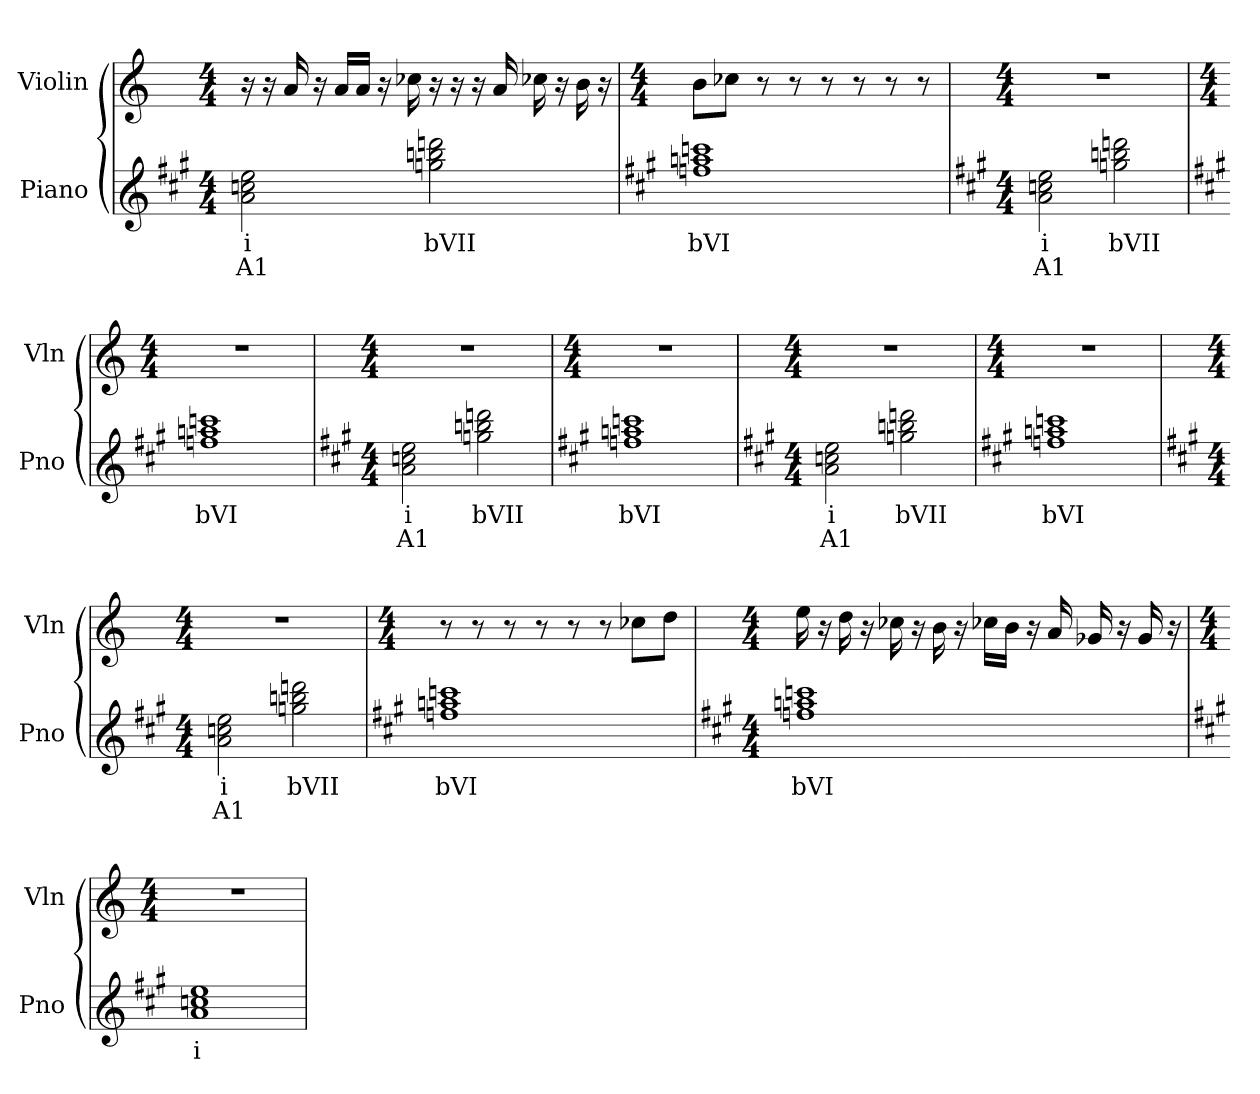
**kern	**text	**text	**kern
*part2	*part2	*part2	*part1
*staff2	*staff2	*staff2	*staff1
*I"Piano	*	*	*I"Violin
*I'Pno	*	*	*I'Vln
*k[f#c#g#]	*	*	*
*A:	*	*	*
*M4/4	*	*	*M4/4
=	=	=	=
2a 2ccn 2ee	i	A1	16r
.	.	.	16r
.	.	.	16a
.	.	.	16r
.	.	.	16aLL
.	.	.	16aJJ
.	.	.	16r
.	.	.	16cc-X
2ggn 2bbn 2dddn	bVII	.	16r
.	.	.	16r
.	.	.	16r
.	.	.	16a
.	.	.	16cc-X
.	.	.	16r
.	.	.	16b
.	.	.	16r
=	=	=	=
*k[f#c#g#]	*	*	*
*A:	*	*	*
*	*	*	*M4/4
1ffn 1aan 1cccn	bVI	.	8bL
.	.	.	8cc-XJ
.	.	.	8r
.	.	.	8r
.	.	.	8r
.	.	.	8r
.	.	.	8r
.	.	.	8r
=	=	=	=
*k[f#c#g#]	*	*	*
*A:	*	*	*
*M4/4	*	*	*M4/4
2a 2ccn 2ee	i	A1	1r
2ggn 2bbn 2dddn	bVII	.	.
=	=	=	=
*k[f#c#g#]	*	*	*
*A:	*	*	*
*	*	*	*M4/4
1ffn 1aan 1cccn	bVI	.	1r
=	=	=	=
*k[f#c#g#]	*	*	*
*A:	*	*	*
*M4/4	*	*	*M4/4
2a 2ccn 2ee	i	A1	1r
2ggn 2bbn 2dddn	bVII	.	.
=	=	=	=
*k[f#c#g#]	*	*	*
*A:	*	*	*
*	*	*	*M4/4
1ffn 1aan 1cccn	bVI	.	1r
=	=	=	=
*k[f#c#g#]	*	*	*
*A:	*	*	*
*M4/4	*	*	*M4/4
2a 2ccn 2ee	i	A1	1r
2ggn 2bbn 2dddn	bVII	.	.
=	=	=	=
*k[f#c#g#]	*	*	*
*A:	*	*	*
*	*	*	*M4/4
1ffn 1aan 1cccn	bVI	.	1r
=	=	=	=
*k[f#c#g#]	*	*	*
*A:	*	*	*
*M4/4	*	*	*M4/4
2a 2ccn 2ee	i	A1	1r
2ggn 2bbn 2dddn	bVII	.	.
=	=	=	=
*k[f#c#g#]	*	*	*
*A:	*	*	*
*	*	*	*M4/4
1ffn 1aan 1cccn	bVI	.	8r
.	.	.	8r
.	.	.	8r
.	.	.	8r
.	.	.	8r
.	.	.	8r
.	.	.	8cc-XL
.	.	.	8ddJ
=	=	=	=
*k[f#c#g#]	*	*	*
*A:	*	*	*
*M4/4	*	*	*M4/4
1ffn 1aan 1cccn	bVI	.	16ee
.	.	.	16r
.	.	.	16dd
.	.	.	16r
.	.	.	16cc-X
.	.	.	16r
.	.	.	16b
.	.	.	16r
.	.	.	16cc-XLL
.	.	.	16bJJ
.	.	.	16r
.	.	.	16a
.	.	.	16g-X
.	.	.	16r
.	.	.	16g-
.	.	.	16r
=	=	=	=
*k[f#c#g#]	*	*	*
*A:	*	*	*
*	*	*	*M4/4
1a 1ccn 1ee	i	.	1r
=	=	=	=
*-	*-	*-	*-
